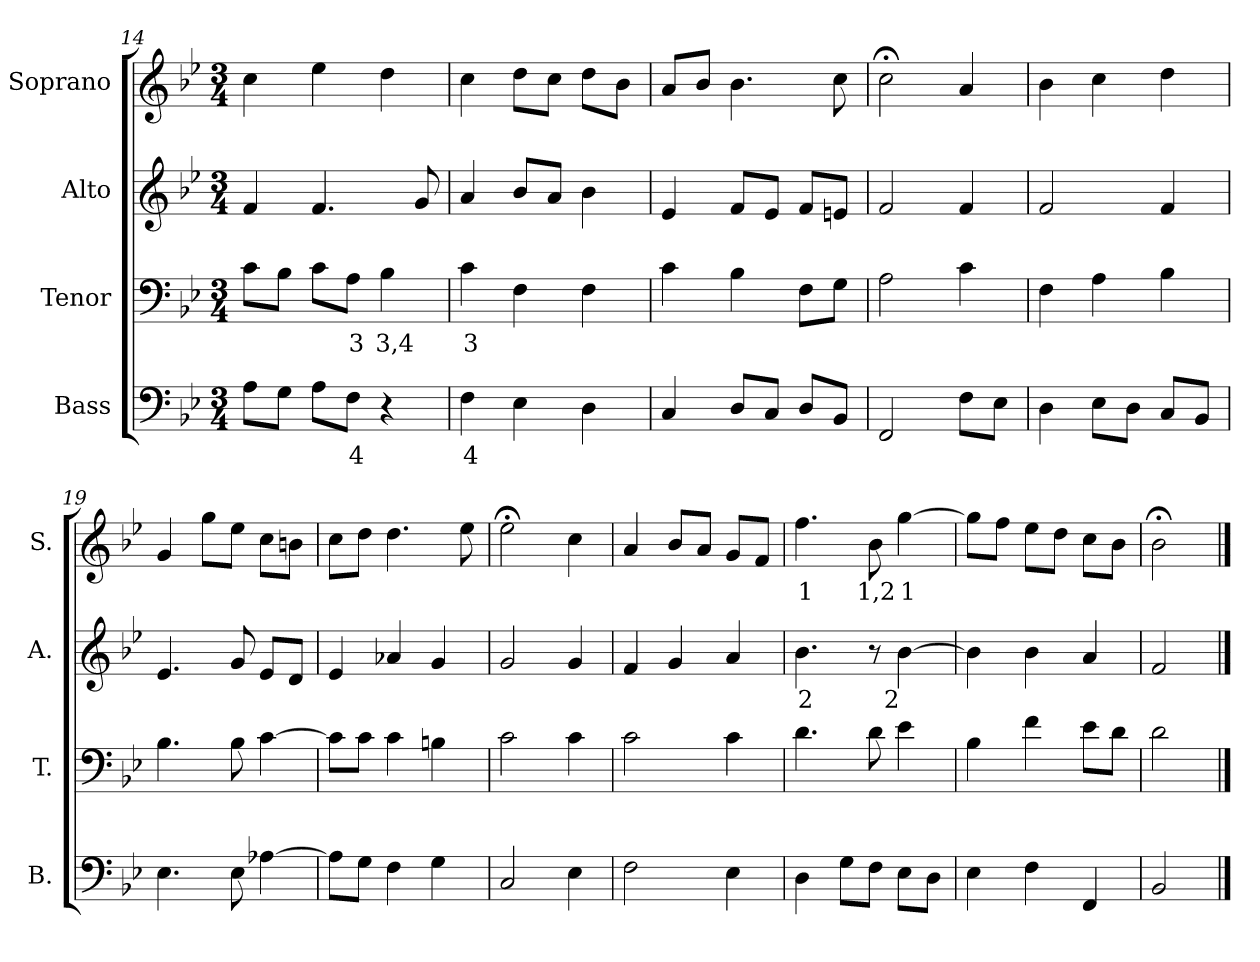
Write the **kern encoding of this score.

**kern	**text	**kern	**text	**kern	**text	**kern	**text
*part4	*part4	*part3	*part3	*part2	*part2	*part1	*part1
*staff4	*staff4	*staff3	*staff3	*staff2	*staff2	*staff1	*staff1
*I"Bass	*	*I"Tenor	*	*I"Alto	*	*I"Soprano	*
*I'B.	*	*I'T.	*	*I'A.	*	*I'S.	*
*clefF4	*	*clefF4	*	*clefG2	*	*clefG2	*
*k[b-e-]	*	*k[b-e-]	*	*k[b-e-]	*	*k[b-e-]	*
*B-:	*	*B-:	*	*B-:	*	*B-:	*
*M3/4	*	*M3/4	*	*M3/4	*	*M3/4	*
=14	=14	=14	=14	=14	=14	=14	=14
8Ai\L	.	8cj\L	.	4fZ/	.	4ccV\	.
8Gi\J	.	8B-j\J	.	.	.	.	.
8Ai\L	.	8cj\L	.	4.fZ/	.	4ee-V\	.
8Fi\J	4	8Aj\J	3	.	.	.	.
4r	.	4B-j\	3,4	.	.	4ddV\	.
.	.	.	.	8gZ/	.	.	.
=15	=15	=15	=15	=15	=15	=15	=15
4Fi\	4	4cj\	3	4aZ/	.	4ccV\	.
4E-i\	.	4Fj\	.	8b-Z/L	.	8ddV\L	.
.	.	.	.	8aZ/J	.	8ccV\J	.
4Di\	.	4Fj\	.	4b-Z\	.	8ddV\L	.
.	.	.	.	.	.	8b-V\J	.
!!LO:PB:g=z
=16	=16	=16	=16	=16	=16	=16	=16
4Ci/	.	4cj\	.	4e-Z/	.	8aV/L	.
.	.	.	.	.	.	8b-V/J	.
8Di/L	.	4B-j\	.	8fZ/L	.	4.b-V\	.
8Ci/J	.	.	.	8e-Z/J	.	.	.
8Di/L	.	8Fj\L	.	8fZ/L	.	.	.
8BB-i/J	.	8Gj\J	.	8enZ/J	.	8ccV\	.
=17	=17	=17	=17	=17	=17	=17	=17
2FFi/	.	2Aj\	.	2fZ/	.	2cc;<V\	.
8Fi\L	.	4cj\	.	4fZ/	.	4aV/	.
8E-i\J	.	.	.	.	.	.	.
=18	=18	=18	=18	=18	=18	=18	=18
4Di\	.	4Fj\	.	2fZ/	.	4b-V\	.
8E-i\L	.	4Aj\	.	.	.	4ccV\	.
8Di\J	.	.	.	.	.	.	.
8Ci/L	.	4B-j\	.	4fZ/	.	4ddV\	.
8BB-i/J	.	.	.	.	.	.	.
=19	=19	=19	=19	=19	=19	=19	=19
4.E-i\	.	4.B-j\	.	4.e-Z/	.	4gV/	.
.	.	.	.	.	.	8ggV\L	.
8E-i\	.	8B-j\	.	8gZ/	.	8ee-V\J	.
[4A-Xi\	.	[4cj\	.	8e-Z/L	.	8ccV\L	.
.	.	.	.	8dZ/J	.	8bnV\J	.
=20	=20	=20	=20	=20	=20	=20	=20
8A-i\L]	.	8cj\L]	.	4e-Z/	.	8ccV\L	.
8Gi\J	.	8cj\J	.	.	.	8ddV\J	.
4Fi\	.	4cj\	.	4a-XZ/	.	4.ddV\	.
4Gi\	.	4Bnj\	.	4gZ/	.	.	.
.	.	.	.	.	.	8ee-V\	.
!!LO:LB:g=z
=21	=21	=21	=21	=21	=21	=21	=21
2Ci/	.	2cj\	.	2gZ/	.	2ee-;<V\	.
4E-i\	.	4cj\	.	4gZ/	.	4ccV\	.
=22	=22	=22	=22	=22	=22	=22	=22
2Fi\	.	2cj\	.	4fZ/	.	4aV/	.
.	.	.	.	4gZ/	.	8b-V/L	.
.	.	.	.	.	.	8aV/J	.
4E-i\	.	4cj\	.	4aZ/	.	8gV/L	.
.	.	.	.	.	.	8fV/J	.
=23	=23	=23	=23	=23	=23	=23	=23
4Di\	.	4.dj\	.	4.b-Z\	2	4.ffV\	1
8Gi\L	.	.	.	.	.	.	.
8Fi\J	.	8dj\	.	8r	.	8b-V\	1,2
8E-i\L	.	4e-j\	.	[4b-Z\	2	[4ggV\	1
8Di\J	.	.	.	.	.	.	.
=24	=24	=24	=24	=24	=24	=24	=24
4E-i\	.	4B-j\	.	4b-Z\]	.	8ggV\L]	.
.	.	.	.	.	.	8ffV\J	.
4Fi\	.	4fj\	.	4b-Z\	.	8ee-V\L	.
.	.	.	.	.	.	8ddV\J	.
4FFi/	.	8e-j\L	.	4aZ/	.	8ccV\L	.
.	.	8dj\J	.	.	.	8b-V\J	.
=25	=25	=25	=25	=25	=25	=25	=25
2BB-i/	.	2dj\	.	2fZ/	.	2b-;<V\	.
==	==	==	==	==	==	==	==
*-	*-	*-	*-	*-	*-	*-	*-
